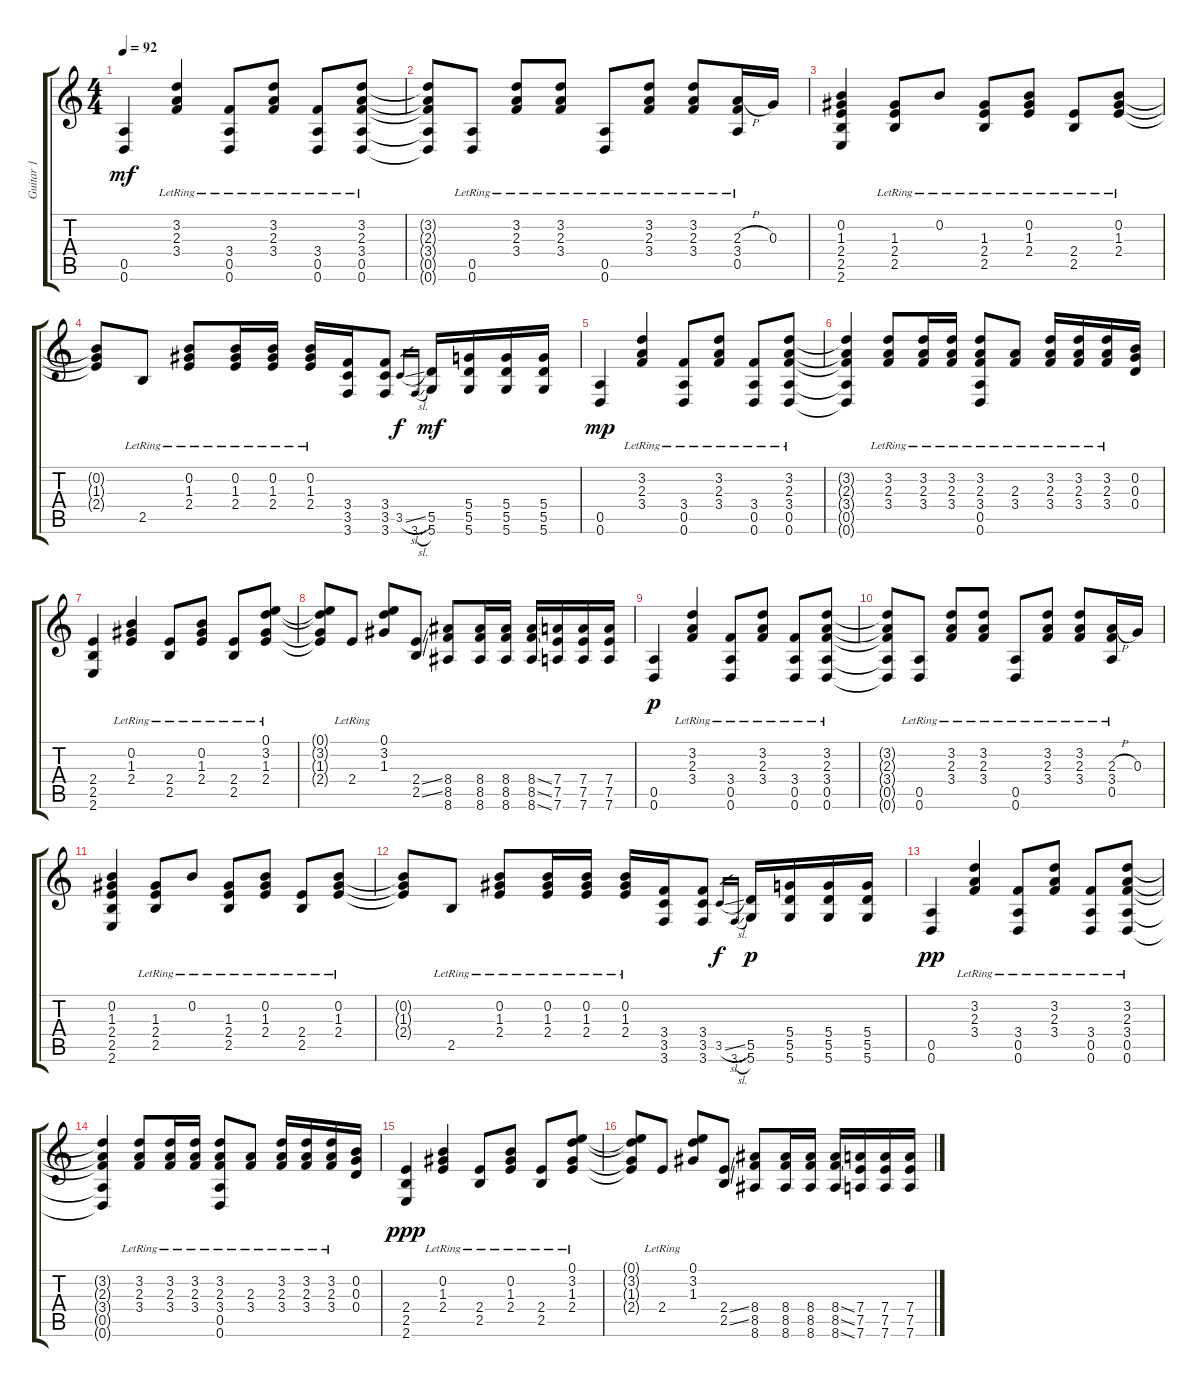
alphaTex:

\track ("Guitar 1" "Guitar 1") {instrument distortionguitar}
\staff {score tabs}
\tuning (E4 B3 G3 D3 A2 D2) {hide}
\ts (4 4)
\tempo 92
\clef g2
\ks c
(0.5 0.6).4{dy mf} (3.2{lr} 2.3{lr} 3.4{lr}).4 (3.4{lr} 0.5{lr} 0.6{lr}).8 (3.2{lr} 2.3{lr} 3.4{lr}).8 (3.4{lr} 0.5{lr} 0.6{lr}).8 (3.2{lr} 2.3{lr} 3.4{lr} 0.5{lr} 0.6{lr}).8 |
(3.2{t} 2.3{t} 3.4{t} 0.5{t} 0.6{t}).8 (0.5{lr} 0.6{lr}).8 (3.2{lr} 2.3{lr} 3.4{lr}).8 (3.2{lr} 2.3{lr} 3.4{lr}).8 (0.5{lr} 0.6{lr}).8 (3.2{lr} 2.3{lr} 3.4{lr}).8 (3.2{lr} 2.3{lr} 3.4{lr}).8 (2.3{h lr} 3.4{lr} 0.5{lr}).16 0.3.16 |
(0.2 1.3 2.4 2.5 2.6).4 (1.3{lr} 2.4{lr} 2.5{lr}).8 0.2{lr}.8 (1.3{lr} 2.4{lr} 2.5{lr}).8 (0.2{lr} 1.3{lr} 2.4{lr}).8 (2.4{lr} 2.5{lr}).8 (0.2{lr} 1.3{lr} 2.4{lr}).8 |
(0.2{t} 1.3{t} 2.4{t}).8 2.5{lr}.8 (0.2{lr} 1.3{lr} 2.4{lr}).8 (0.2{lr} 1.3{lr} 2.4{lr}).16 (0.2{lr} 1.3{lr} 2.4{lr}).16 (0.2{lr} 1.3{lr} 2.4{lr}).16 (3.4 3.5 3.6).16 (3.4 3.5 3.6).8 3.5{sl}.16{gr dy f} 3.6{sl}.16{gr} (5.5 5.6).16{dy mf} (5.4 5.5 5.6).16 (5.4 5.5 5.6).16 (5.4 5.5 5.6).16 |
(0.5 0.6).4{dy mp} (3.2{lr} 2.3{lr} 3.4{lr}).4 (3.4{lr} 0.5{lr} 0.6{lr}).8 (3.2{lr} 2.3{lr} 3.4{lr}).8 (3.4{lr} 0.5{lr} 0.6{lr}).8 (3.2{lr} 2.3{lr} 3.4{lr} 0.5{lr} 0.6{lr}).8 |
(3.2{t} 2.3{t} 3.4{t} 0.5{t} 0.6{t}).4 (3.2{lr} 2.3{lr} 3.4{lr}).8 (3.2{lr} 2.3{lr} 3.4{lr}).16 (3.2{lr} 2.3{lr} 3.4{lr}).16 (3.2{lr} 2.3{lr} 3.4{lr} 0.5{lr} 0.6{lr}).8 (2.3{lr} 3.4{lr}).8 (3.2{lr} 2.3{lr} 3.4{lr}).16 (3.2{lr} 2.3{lr} 3.4{lr}).16 (3.2{lr} 2.3{lr} 3.4{lr}).16 (0.2 0.3 0.4).16 |
(2.4 2.5 2.6).4 (0.2{lr} 1.3{lr} 2.4{lr}).4 (2.4{lr} 2.5{lr}).8 (0.2{lr} 1.3{lr} 2.4{lr}).8 (2.4{lr} 2.5{lr}).8 (0.1{lr} 3.2{lr} 1.3{lr} 2.4{lr}).8 |
(0.1{t} 3.2{t} 1.3{t} 2.4{t}).8 2.4{lr}.8 (0.1 3.2 1.3).8 (2.4{ss} 2.5{ss}).8 (8.4 8.5 8.6).8 (8.4 8.5 8.6).16 (8.4 8.5 8.6).16 (8.4{ss} 8.5{ss} 8.6{ss}).16 (7.4 7.5 7.6).16 (7.4 7.5 7.6).16 (7.4 7.5 7.6).16 |
(0.5 0.6).4{dy p} (3.2{lr} 2.3{lr} 3.4{lr}).4 (3.4{lr} 0.5{lr} 0.6{lr}).8 (3.2{lr} 2.3{lr} 3.4{lr}).8 (3.4{lr} 0.5{lr} 0.6{lr}).8 (3.2{lr} 2.3{lr} 3.4{lr} 0.5{lr} 0.6{lr}).8 |
(3.2{t} 2.3{t} 3.4{t} 0.5{t} 0.6{t}).8 (0.5{lr} 0.6{lr}).8 (3.2{lr} 2.3{lr} 3.4{lr}).8 (3.2{lr} 2.3{lr} 3.4{lr}).8 (0.5{lr} 0.6{lr}).8 (3.2{lr} 2.3{lr} 3.4{lr}).8 (3.2{lr} 2.3{lr} 3.4{lr}).8 (2.3{h lr} 3.4{lr} 0.5{lr}).16 0.3.16 |
(0.2 1.3 2.4 2.5 2.6).4 (1.3{lr} 2.4{lr} 2.5{lr}).8 0.2{lr}.8 (1.3{lr} 2.4{lr} 2.5{lr}).8 (0.2{lr} 1.3{lr} 2.4{lr}).8 (2.4{lr} 2.5{lr}).8 (0.2{lr} 1.3{lr} 2.4{lr}).8 |
(0.2{t} 1.3{t} 2.4{t}).8 2.5{lr}.8 (0.2{lr} 1.3{lr} 2.4{lr}).8 (0.2{lr} 1.3{lr} 2.4{lr}).16 (0.2{lr} 1.3{lr} 2.4{lr}).16 (0.2{lr} 1.3{lr} 2.4{lr}).16 (3.4 3.5 3.6).16 (3.4 3.5 3.6).8 3.5{sl}.16{gr dy f} 3.6{sl}.16{gr} (5.5 5.6).16{dy p} (5.4 5.5 5.6).16 (5.4 5.5 5.6).16 (5.4 5.5 5.6).16 |
(0.5 0.6).4{dy pp} (3.2{lr} 2.3{lr} 3.4{lr}).4 (3.4{lr} 0.5{lr} 0.6{lr}).8 (3.2{lr} 2.3{lr} 3.4{lr}).8 (3.4{lr} 0.5{lr} 0.6{lr}).8 (3.2{lr} 2.3{lr} 3.4{lr} 0.5{lr} 0.6{lr}).8 |
(3.2{t} 2.3{t} 3.4{t} 0.5{t} 0.6{t}).4 (3.2{lr} 2.3{lr} 3.4{lr}).8 (3.2{lr} 2.3{lr} 3.4{lr}).16 (3.2{lr} 2.3{lr} 3.4{lr}).16 (3.2{lr} 2.3{lr} 3.4{lr} 0.5{lr} 0.6{lr}).8 (2.3{lr} 3.4{lr}).8 (3.2{lr} 2.3{lr} 3.4{lr}).16 (3.2{lr} 2.3{lr} 3.4{lr}).16 (3.2{lr} 2.3{lr} 3.4{lr}).16 (0.2 0.3 0.4).16 |
(2.4 2.5 2.6).4{dy ppp} (0.2{lr} 1.3{lr} 2.4{lr}).4 (2.4{lr} 2.5{lr}).8 (0.2{lr} 1.3{lr} 2.4{lr}).8 (2.4{lr} 2.5{lr}).8 (0.1{lr} 3.2{lr} 1.3{lr} 2.4{lr}).8 |
(0.1{t} 3.2{t} 1.3{t} 2.4{t}).8 2.4{lr}.8 (0.1 3.2 1.3).8 (2.4{ss} 2.5{ss}).8 (8.4 8.5 8.6).8 (8.4 8.5 8.6).16 (8.4 8.5 8.6).16 (8.4{ss} 8.5{ss} 8.6{ss}).16 (7.4 7.5 7.6).16 (7.4 7.5 7.6).16 (7.4 7.5 7.6).16
